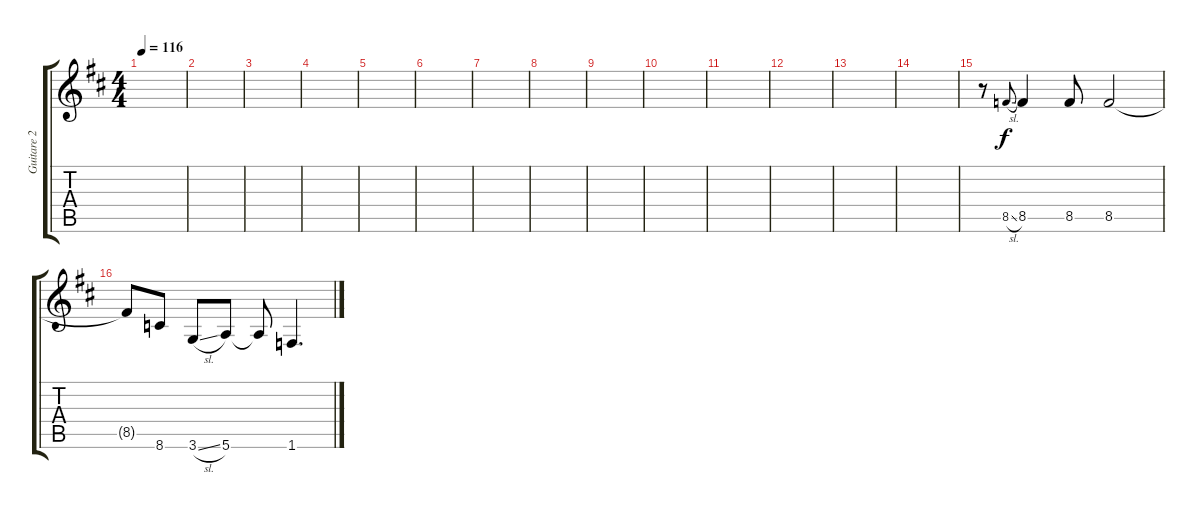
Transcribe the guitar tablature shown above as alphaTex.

\track ("Guitare 2" "Guitare 2") {instrument distortionguitar}
\staff {score tabs}
\tuning (E4 B3 G3 D3 A2 E2) {hide}
\ts (4 4)
\tempo 116
\clef g2
\ks d
|
|
|
|
|
|
|
|
|
|
|
|
|
|
r.8 8.5{sl}.8{gr onbeat} 8.5.4 8.5.8 8.5.2 |
8.5{t}.8 8.6.8 3.6{sl}.8 5.6.8 5.6{t}.8 1.6.4{d}
